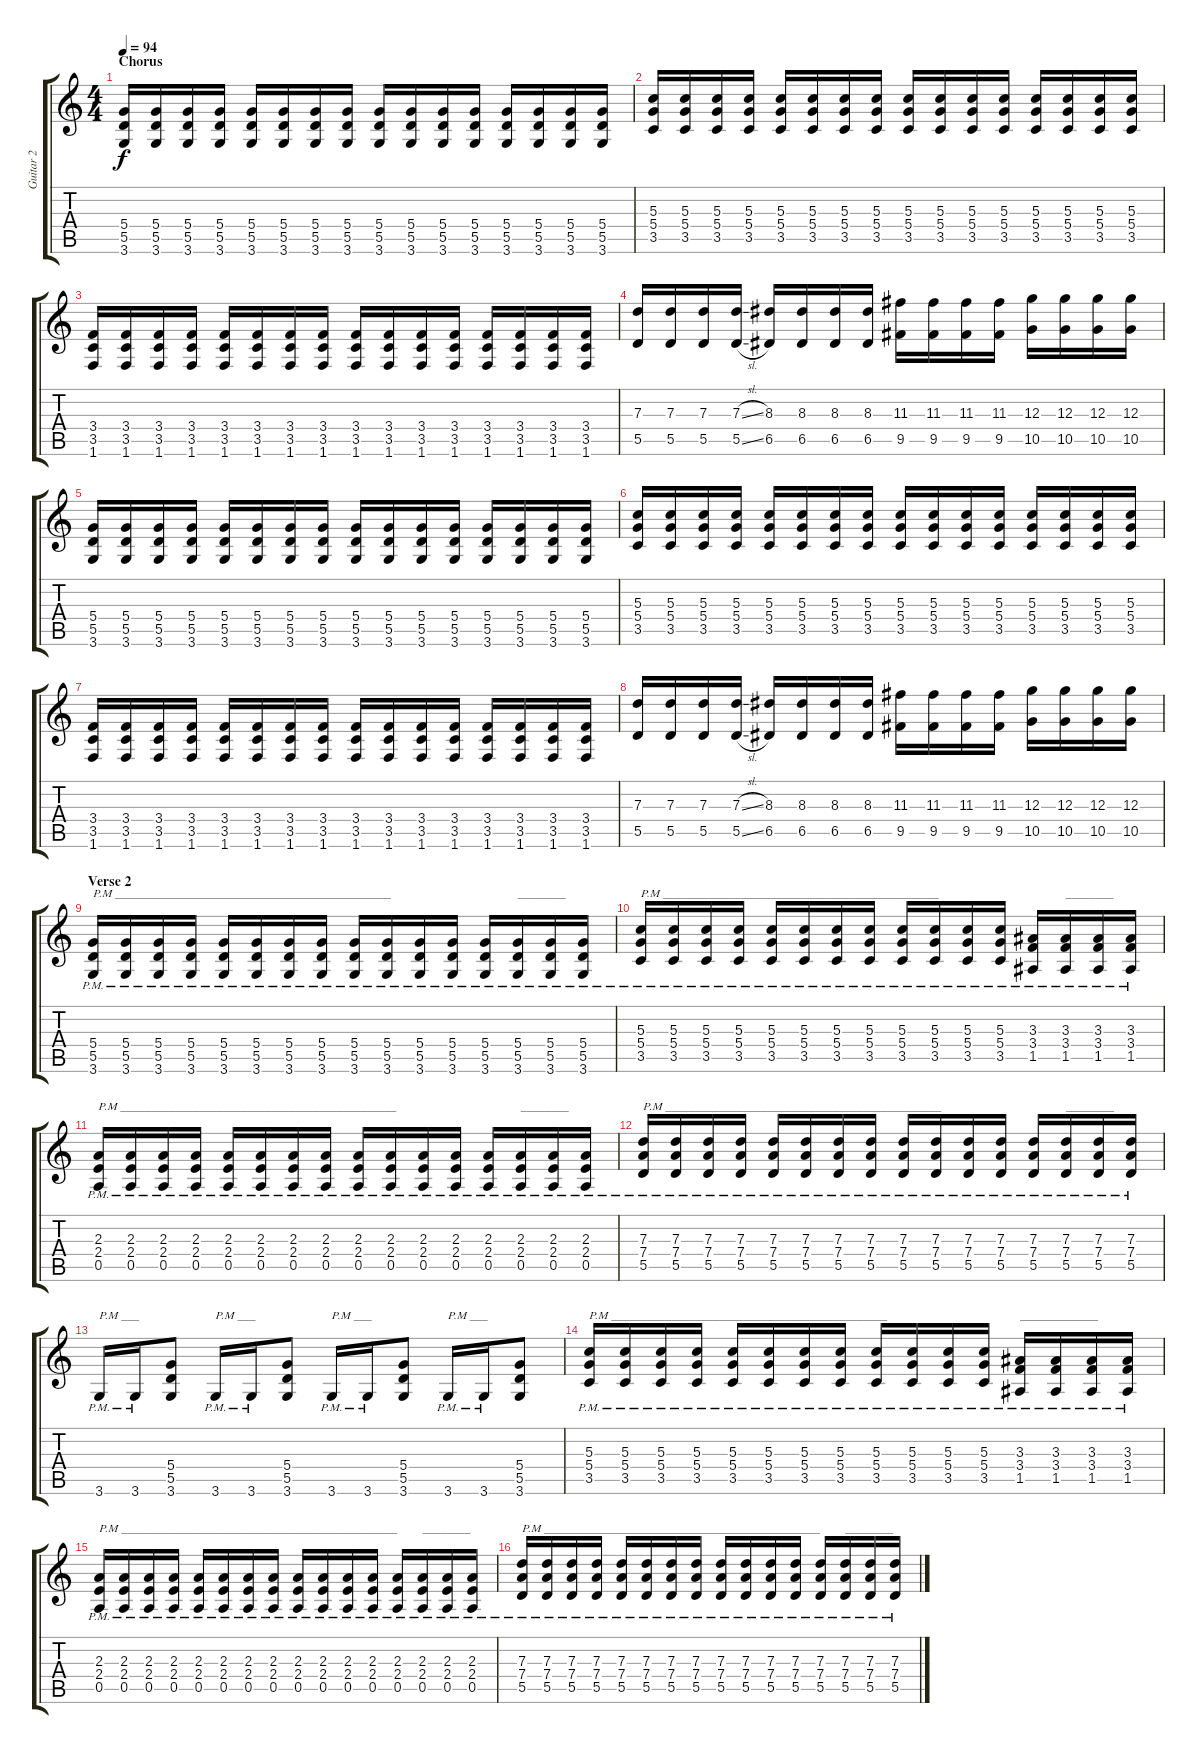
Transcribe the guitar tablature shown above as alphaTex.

\track ("Guitar 2" "Guitar 2") {instrument distortionguitar}
\staff {score tabs}
\tuning (E4 B3 G3 D3 A2 E2) {hide}
\ts (4 4)
\section ("" "Chorus")
\tempo 94
\clef g2
\ks c
(5.4 5.5 3.6).16{dy f balance 8 instrument distortionguitar} (5.4 5.5 3.6).16 (5.4 5.5 3.6).16 (5.4 5.5 3.6).16 (5.4 5.5 3.6).16 (5.4 5.5 3.6).16 (5.4 5.5 3.6).16 (5.4 5.5 3.6).16 (5.4 5.5 3.6).16 (5.4 5.5 3.6).16 (5.4 5.5 3.6).16 (5.4 5.5 3.6).16 (5.4 5.5 3.6).16 (5.4 5.5 3.6).16 (5.4 5.5 3.6).16 (5.4 5.5 3.6).16 |
(5.3 5.4 3.5).16 (5.3 5.4 3.5).16 (5.3 5.4 3.5).16 (5.3 5.4 3.5).16 (5.3 5.4 3.5).16 (5.3 5.4 3.5).16 (5.3 5.4 3.5).16 (5.3 5.4 3.5).16 (5.3 5.4 3.5).16 (5.3 5.4 3.5).16 (5.3 5.4 3.5).16 (5.3 5.4 3.5).16 (5.3 5.4 3.5).16 (5.3 5.4 3.5).16 (5.3 5.4 3.5).16 (5.3 5.4 3.5).16 |
(3.4 3.5 1.6).16 (3.4 3.5 1.6).16 (3.4 3.5 1.6).16 (3.4 3.5 1.6).16 (3.4 3.5 1.6).16 (3.4 3.5 1.6).16 (3.4 3.5 1.6).16 (3.4 3.5 1.6).16 (3.4 3.5 1.6).16 (3.4 3.5 1.6).16 (3.4 3.5 1.6).16 (3.4 3.5 1.6).16 (3.4 3.5 1.6).16 (3.4 3.5 1.6).16 (3.4 3.5 1.6).16 (3.4 3.5 1.6).16 |
(7.3 5.5).16 (7.3 5.5).16 (7.3 5.5).16 (7.3{sl} 5.5{sl}).16 (8.3 6.5).16 (8.3 6.5).16 (8.3 6.5).16 (8.3 6.5).16 (11.3 9.5).16 (11.3 9.5).16 (11.3 9.5).16 (11.3 9.5).16 (12.3 10.5).16 (12.3 10.5).16 (12.3 10.5).16 (12.3 10.5).16 |
(5.4 5.5 3.6).16 (5.4 5.5 3.6).16 (5.4 5.5 3.6).16 (5.4 5.5 3.6).16 (5.4 5.5 3.6).16 (5.4 5.5 3.6).16 (5.4 5.5 3.6).16 (5.4 5.5 3.6).16 (5.4 5.5 3.6).16 (5.4 5.5 3.6).16 (5.4 5.5 3.6).16 (5.4 5.5 3.6).16 (5.4 5.5 3.6).16 (5.4 5.5 3.6).16 (5.4 5.5 3.6).16 (5.4 5.5 3.6).16 |
(5.3 5.4 3.5).16 (5.3 5.4 3.5).16 (5.3 5.4 3.5).16 (5.3 5.4 3.5).16 (5.3 5.4 3.5).16 (5.3 5.4 3.5).16 (5.3 5.4 3.5).16 (5.3 5.4 3.5).16 (5.3 5.4 3.5).16 (5.3 5.4 3.5).16 (5.3 5.4 3.5).16 (5.3 5.4 3.5).16 (5.3 5.4 3.5).16 (5.3 5.4 3.5).16 (5.3 5.4 3.5).16 (5.3 5.4 3.5).16 |
(3.4 3.5 1.6).16 (3.4 3.5 1.6).16 (3.4 3.5 1.6).16 (3.4 3.5 1.6).16 (3.4 3.5 1.6).16 (3.4 3.5 1.6).16 (3.4 3.5 1.6).16 (3.4 3.5 1.6).16 (3.4 3.5 1.6).16 (3.4 3.5 1.6).16 (3.4 3.5 1.6).16 (3.4 3.5 1.6).16 (3.4 3.5 1.6).16 (3.4 3.5 1.6).16 (3.4 3.5 1.6).16 (3.4 3.5 1.6).16 |
(7.3 5.5).16 (7.3 5.5).16 (7.3 5.5).16 (7.3{sl} 5.5{sl}).16 (8.3 6.5).16 (8.3 6.5).16 (8.3 6.5).16 (8.3 6.5).16 (11.3 9.5).16 (11.3 9.5).16 (11.3 9.5).16 (11.3 9.5).16 (12.3 10.5).16 (12.3 10.5).16 (12.3 10.5).16 (12.3 10.5).16 |
\section ("" "Verse 2")
(5.4{pm} 5.5{pm} 3.6{pm}).16{txt "P.M ______________________________________________"} (5.4{pm} 5.5{pm} 3.6{pm}).16 (5.4{pm} 5.5{pm} 3.6{pm}).16 (5.4{pm} 5.5{pm} 3.6{pm}).16 (5.4{pm} 5.5{pm} 3.6{pm}).16 (5.4{pm} 5.5{pm} 3.6{pm}).16 (5.4{pm} 5.5{pm} 3.6{pm}).16 (5.4{pm} 5.5{pm} 3.6{pm}).16 (5.4{pm} 5.5{pm} 3.6{pm}).16 (5.4{pm} 5.5{pm} 3.6{pm}).16 (5.4{pm} 5.5{pm} 3.6{pm}).16 (5.4{pm} 5.5{pm} 3.6{pm}).16 (5.4{pm} 5.5{pm} 3.6{pm}).16 (5.4{pm} 5.5{pm} 3.6{pm}).16{txt "________"} (5.4{pm} 5.5{pm} 3.6{pm}).16 (5.4{pm} 5.5{pm} 3.6{pm}).16 |
(5.3{pm} 5.4{pm} 3.5{pm}).16{txt "P.M ______________________________________________"} (5.3{pm} 5.4{pm} 3.5{pm}).16 (5.3{pm} 5.4{pm} 3.5{pm}).16 (5.3{pm} 5.4{pm} 3.5{pm}).16 (5.3{pm} 5.4{pm} 3.5{pm}).16 (5.3{pm} 5.4{pm} 3.5{pm}).16 (5.3{pm} 5.4{pm} 3.5{pm}).16 (5.3{pm} 5.4{pm} 3.5{pm}).16 (5.3{pm} 5.4{pm} 3.5{pm}).16 (5.3{pm} 5.4{pm} 3.5{pm}).16 (5.3{pm} 5.4{pm} 3.5{pm}).16 (5.3{pm} 5.4{pm} 3.5{pm}).16 (3.3{pm} 3.4{pm} 1.5{pm}).16 (3.3{pm} 3.4{pm} 1.5{pm}).16{txt "________"} (3.3{pm} 3.4{pm} 1.5{pm}).16 (3.3{pm} 3.4{pm} 1.5{pm}).16 |
(2.3{pm} 2.4{pm} 0.5{pm}).16{txt "P.M ______________________________________________"} (2.3{pm} 2.4{pm} 0.5{pm}).16 (2.3{pm} 2.4{pm} 0.5{pm}).16 (2.3{pm} 2.4{pm} 0.5{pm}).16 (2.3{pm} 2.4{pm} 0.5{pm}).16 (2.3{pm} 2.4{pm} 0.5{pm}).16 (2.3{pm} 2.4{pm} 0.5{pm}).16 (2.3{pm} 2.4{pm} 0.5{pm}).16 (2.3{pm} 2.4{pm} 0.5{pm}).16 (2.3{pm} 2.4{pm} 0.5{pm}).16 (2.3{pm} 2.4{pm} 0.5{pm}).16 (2.3{pm} 2.4{pm} 0.5{pm}).16 (2.3{pm} 2.4{pm} 0.5{pm}).16 (2.3{pm} 2.4{pm} 0.5{pm}).16{txt "________"} (2.3{pm} 2.4{pm} 0.5{pm}).16 (2.3{pm} 2.4{pm} 0.5{pm}).16 |
(7.3{pm} 7.4{pm} 5.5{pm}).16{txt "P.M ______________________________________________"} (7.3{pm} 7.4{pm} 5.5{pm}).16 (7.3{pm} 7.4{pm} 5.5{pm}).16 (7.3{pm} 7.4{pm} 5.5{pm}).16 (7.3{pm} 7.4{pm} 5.5{pm}).16 (7.3{pm} 7.4{pm} 5.5{pm}).16 (7.3{pm} 7.4{pm} 5.5{pm}).16 (7.3{pm} 7.4{pm} 5.5{pm}).16 (7.3{pm} 7.4{pm} 5.5{pm}).16 (7.3{pm} 7.4{pm} 5.5{pm}).16 (7.3{pm} 7.4{pm} 5.5{pm}).16 (7.3{pm} 7.4{pm} 5.5{pm}).16 (7.3{pm} 7.4{pm} 5.5{pm}).16 (7.3{pm} 7.4{pm} 5.5{pm}).16{txt "________"} (7.3{pm} 7.4{pm} 5.5{pm}).16 (7.3{pm} 7.4{pm} 5.5{pm}).16 |
3.6{pm}.16{txt "P.M ___"} 3.6{pm}.16 (5.4 5.5 3.6).8 3.6{pm}.16{txt "P.M ___"} 3.6{pm}.16 (5.4 5.5 3.6).8 3.6{pm}.16{txt "P.M ___"} 3.6{pm}.16 (5.4 5.5 3.6).8 3.6{pm}.16{txt "P.M ___"} 3.6{pm}.16 (5.4 5.5 3.6).8 |
(5.3{pm} 5.4{pm} 3.5{pm}).16{txt "P.M ______________________________________________"} (5.3{pm} 5.4{pm} 3.5{pm}).16 (5.3{pm} 5.4{pm} 3.5{pm}).16 (5.3{pm} 5.4{pm} 3.5{pm}).16 (5.3{pm} 5.4{pm} 3.5{pm}).16 (5.3{pm} 5.4{pm} 3.5{pm}).16 (5.3{pm} 5.4{pm} 3.5{pm}).16 (5.3{pm} 5.4{pm} 3.5{pm}).16 (5.3{pm} 5.4{pm} 3.5{pm}).16 (5.3{pm} 5.4{pm} 3.5{pm}).16 (5.3{pm} 5.4{pm} 3.5{pm}).16 (5.3{pm} 5.4{pm} 3.5{pm}).16 (3.3{pm} 3.4{pm} 1.5{pm}).16{txt "_____________"} (3.3{pm} 3.4{pm} 1.5{pm}).16 (3.3{pm} 3.4{pm} 1.5{pm}).16 (3.3{pm} 3.4{pm} 1.5{pm}).16 |
(2.3{pm} 2.4{pm} 0.5{pm}).16{txt "P.M ______________________________________________"} (2.3{pm} 2.4{pm} 0.5{pm}).16 (2.3{pm} 2.4{pm} 0.5{pm}).16 (2.3{pm} 2.4{pm} 0.5{pm}).16 (2.3{pm} 2.4{pm} 0.5{pm}).16 (2.3{pm} 2.4{pm} 0.5{pm}).16 (2.3{pm} 2.4{pm} 0.5{pm}).16 (2.3{pm} 2.4{pm} 0.5{pm}).16 (2.3{pm} 2.4{pm} 0.5{pm}).16 (2.3{pm} 2.4{pm} 0.5{pm}).16 (2.3{pm} 2.4{pm} 0.5{pm}).16 (2.3{pm} 2.4{pm} 0.5{pm}).16 (2.3{pm} 2.4{pm} 0.5{pm}).16 (2.3{pm} 2.4{pm} 0.5{pm}).16{txt "________"} (2.3{pm} 2.4{pm} 0.5{pm}).16 (2.3{pm} 2.4{pm} 0.5{pm}).16 |
(7.3{pm} 7.4{pm} 5.5{pm}).16{txt "P.M ______________________________________________"} (7.3{pm} 7.4{pm} 5.5{pm}).16 (7.3{pm} 7.4{pm} 5.5{pm}).16 (7.3{pm} 7.4{pm} 5.5{pm}).16 (7.3{pm} 7.4{pm} 5.5{pm}).16 (7.3{pm} 7.4{pm} 5.5{pm}).16 (7.3{pm} 7.4{pm} 5.5{pm}).16 (7.3{pm} 7.4{pm} 5.5{pm}).16 (7.3{pm} 7.4{pm} 5.5{pm}).16 (7.3{pm} 7.4{pm} 5.5{pm}).16 (7.3{pm} 7.4{pm} 5.5{pm}).16 (7.3{pm} 7.4{pm} 5.5{pm}).16 (7.3{pm} 7.4{pm} 5.5{pm}).16 (7.3{pm} 7.4{pm} 5.5{pm}).16{txt "________"} (7.3{pm} 7.4{pm} 5.5{pm}).16 (7.3{pm} 7.4{pm} 5.5{pm}).16
